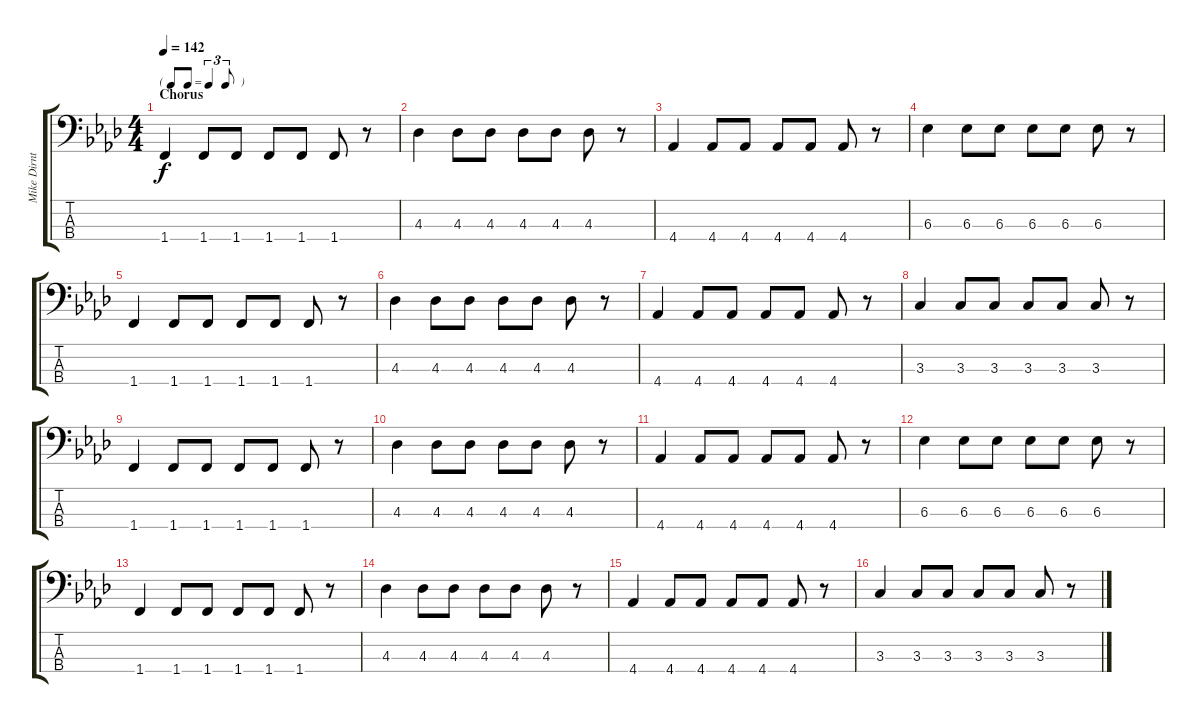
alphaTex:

\track ("Mike Dirnt (Bass Guitar)" "Mike Dirnt") {instrument electricbasspick}
\staff {score tabs}
\tuning (G2 D2 A1 E1) {hide}
\ts (4 4)
\tf triplet8th
\section ("" "Chorus")
\tempo 142
\clef f4
\ks ab
1.4.4{dy f} 1.4.8 1.4.8 1.4.8 1.4.8 1.4.8 r.8 |
4.3.4 4.3.8 4.3.8 4.3.8 4.3.8 4.3.8 r.8 |
4.4.4 4.4.8 4.4.8 4.4.8 4.4.8 4.4.8 r.8 |
6.3.4 6.3.8 6.3.8 6.3.8 6.3.8 6.3.8 r.8 |
1.4.4 1.4.8 1.4.8 1.4.8 1.4.8 1.4.8 r.8 |
4.3.4 4.3.8 4.3.8 4.3.8 4.3.8 4.3.8 r.8 |
4.4.4 4.4.8 4.4.8 4.4.8 4.4.8 4.4.8 r.8 |
3.3.4 3.3.8 3.3.8 3.3.8 3.3.8 3.3.8 r.8 |
1.4.4 1.4.8 1.4.8 1.4.8 1.4.8 1.4.8 r.8 |
4.3.4 4.3.8 4.3.8 4.3.8 4.3.8 4.3.8 r.8 |
4.4.4 4.4.8 4.4.8 4.4.8 4.4.8 4.4.8 r.8 |
6.3.4 6.3.8 6.3.8 6.3.8 6.3.8 6.3.8 r.8 |
1.4.4 1.4.8 1.4.8 1.4.8 1.4.8 1.4.8 r.8 |
4.3.4 4.3.8 4.3.8 4.3.8 4.3.8 4.3.8 r.8 |
4.4.4 4.4.8 4.4.8 4.4.8 4.4.8 4.4.8 r.8 |
3.3.4 3.3.8 3.3.8 3.3.8 3.3.8 3.3.8 r.8
